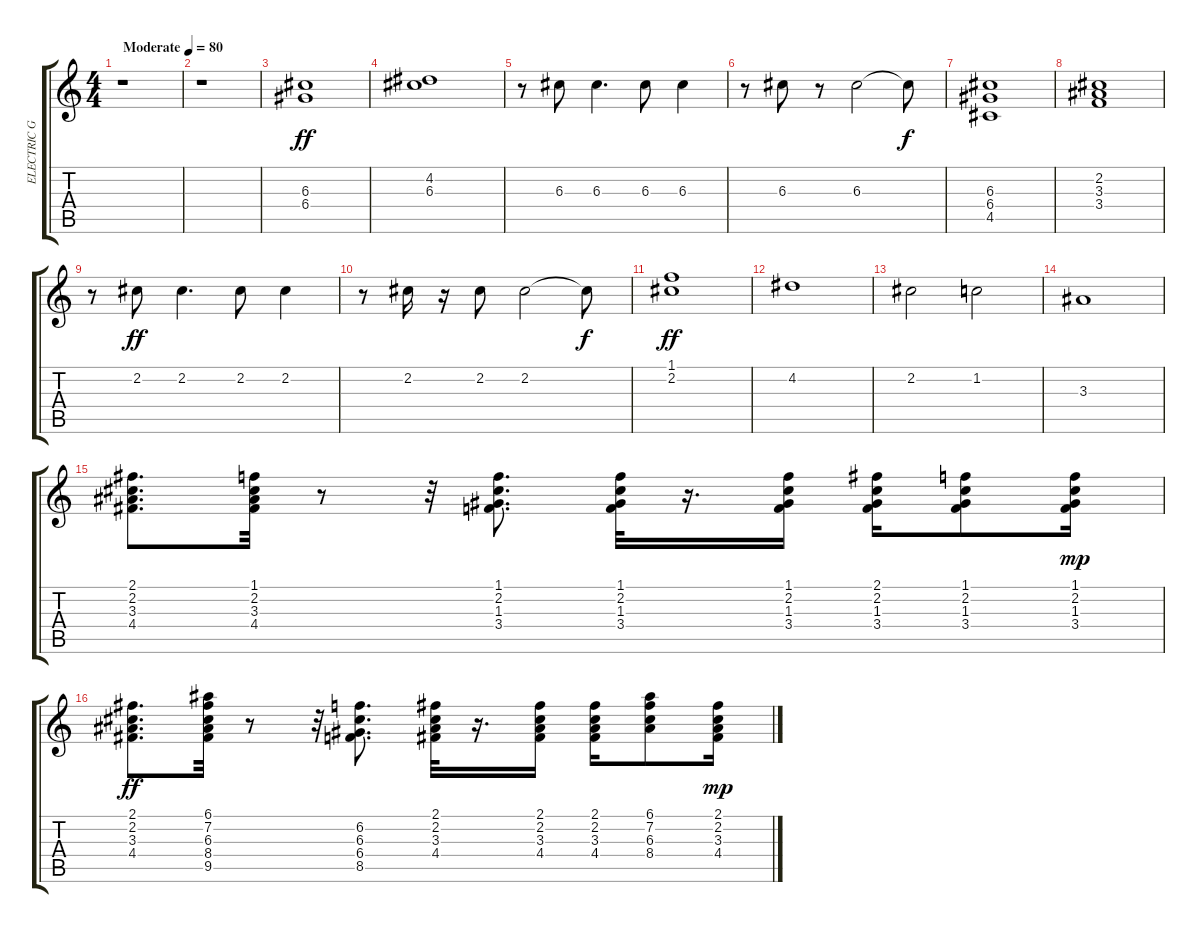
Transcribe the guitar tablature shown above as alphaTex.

\track ("ELECTRIC GUIT" "ELECTRIC G") {instrument electricguitarjazz}
\staff {score tabs}
\tuning (E4 B3 G3 D3 A2 E2) {hide}
\ts (4 4)
\tempo (80 "Moderate")
\clef g2
\ks c
r.1{dy ff instrument electricguitarjazz} |
r.1 |
(6.3 6.4).1 |
(4.2 6.3).1{volume 8} |
r.8 6.3.8{volume 7} 6.3.4{d} 6.3.8 6.3.4 |
r.8 6.3.8 r.8 6.3.2 6.3{t}.8{dy f} |
(6.3 6.4 4.5).1 |
(2.2 3.3 3.4).1{volume 8} |
r.8 2.2.8{dy ff volume 7} 2.2.4{d} 2.2.8 2.2.4 |
r.8 2.2.16 r.16 2.2.8 2.2.2 2.2{t}.8{dy f} |
(1.1 2.2).1{dy ff volume 8} |
4.2.1{volume 8} |
2.2.2{volume 8} 1.2.2{volume 8} |
3.3.1{volume 9} |
(2.1 2.2 3.3 4.4).8{d volume 9 balance 11} (1.1 2.2 3.3 4.4).32 r.8 r.32 (1.1 2.2 1.3 3.4).8{d} (1.1 2.2 1.3 3.4).32 r.16{d} (1.1 2.2 1.3 3.4).16 (2.1 2.2 1.3 3.4).16 (1.1 2.2 1.3 3.4).8 (1.1 2.2 1.3 3.4).16{dy mp} |
(2.1 2.2 3.3 4.4).8{d dy ff} (6.1 7.2 6.3 8.4 9.5).32 r.8 r.32 (6.2 6.3 6.4 8.5).8{d} (2.1 2.2 3.3 4.4).32 r.16{d} (2.1 2.2 3.3 4.4).16 (2.1 2.2 3.3 4.4).16 (6.1 7.2 6.3 8.4).8 (2.1 2.2 3.3 4.4).16{dy mp}
